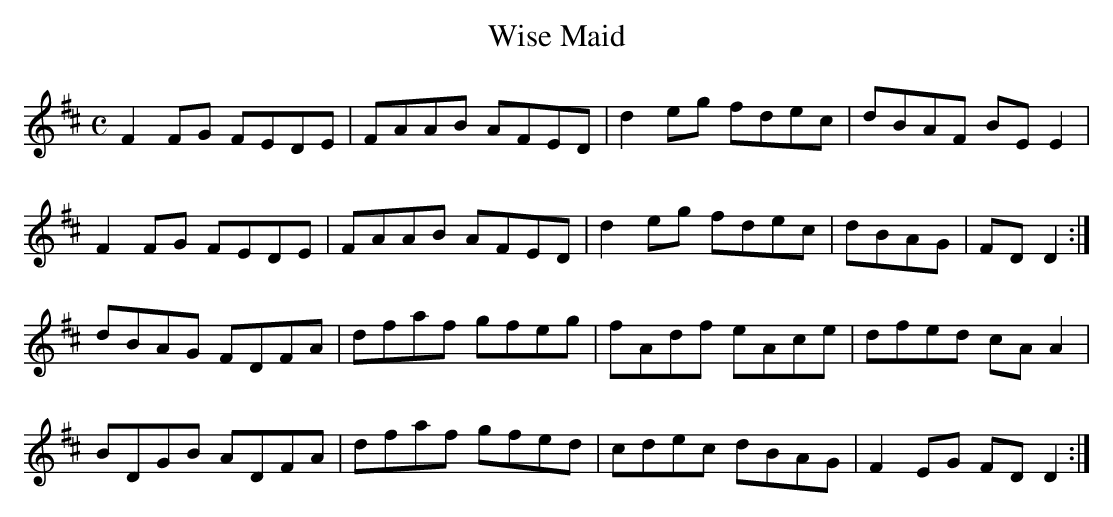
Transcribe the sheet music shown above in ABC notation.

X:1
T:Wise Maid
M:C
L:1/8
K:D Major
F2FG FEDE|FAAB AFED|d2eg fdec|dBAF BEE2|!
F2FG FEDE|FAAB AFED|d2eg fdec|dBAG|FDD2:|!
dBAG FDFA|dfaf gfeg|fAdf eAce|dfed cAA2|!
BDGB ADFA|dfaf gfed|cdec dBAG|F2EG FDD2:|!
